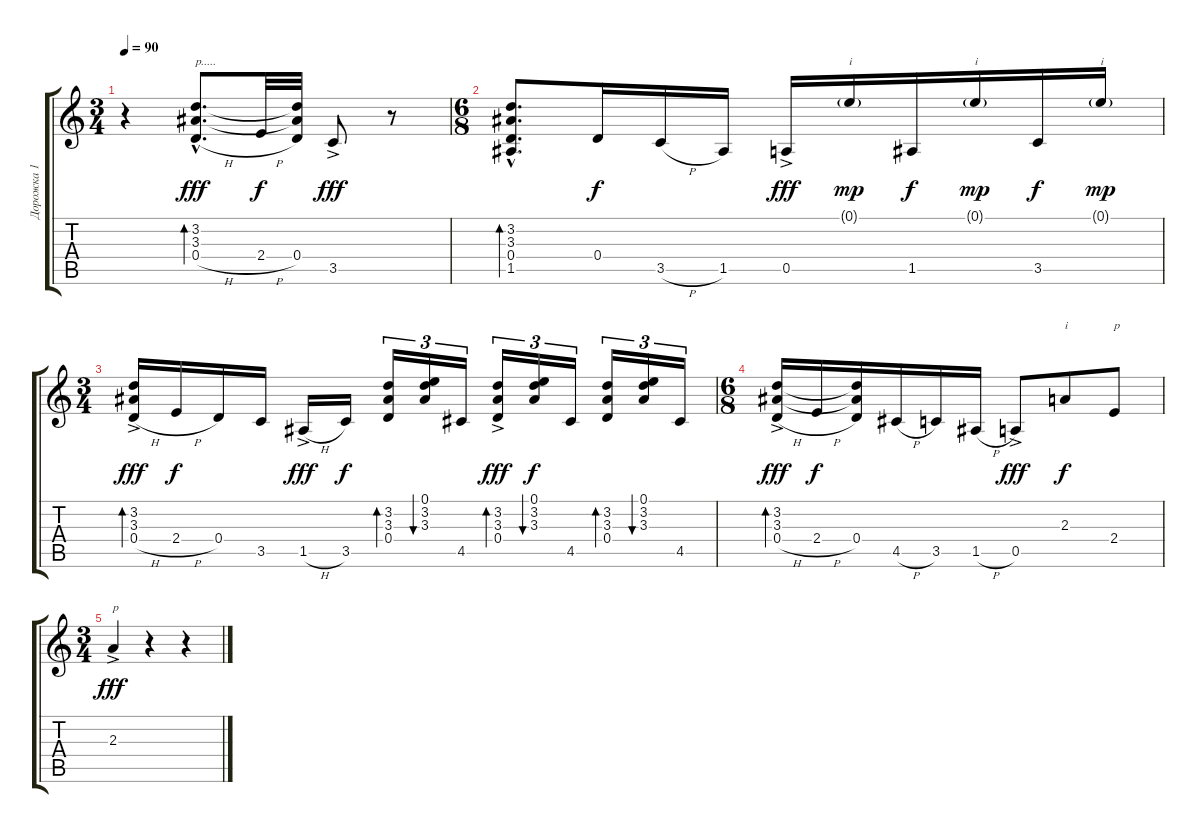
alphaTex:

\track ("Дорожка 1" "Дорожка 1") {instrument acousticguitarnylon}
\staff {score tabs}
\tuning (E4 B3 G3 D3 A2 E2) {hide}
\ts (3 4)
\tempo 90
\clef g2
\ks c
r.4{dy fff instrument acousticguitarnylon} (3.2{hac} 3.3{hac} 0.4{h hac}).8{d bd 60 txt "p....."} 2.4{h}.32{dy f} (3.2{t} 3.3{t} 0.4).32 3.5{ac}.8{dy fff} r.8 |
\ts (6 8)
(3.2{hac} 3.3{hac} 0.4{hac} 1.5{hac}).8{d bd 60} 0.4.16{dy f} 3.5{h}.16 1.5.16 0.5{ac}.16{dy fff} 0.1{g}.16{txt "i" dy mp} 1.5.16{dy f} 0.1{g}.16{txt "i" dy mp} 3.5.16{dy f} 0.1{g}.16{txt "i" dy mp} |
\ts (3 4)
(3.2 3.3 0.4{h ac}).16{bd 60 dy fff} 2.4{h}.16{dy f} 0.4.16 3.5.16 1.5{h ac}.16{dy fff} 3.5.16{dy f} (3.2 3.3 0.4).16{tu (3 2) bd 60} (0.1 3.2 3.3).16{tu (3 2) bu 60} 4.5.16{tu (3 2)} (3.2 3.3 0.4{ac}).16{tu (3 2) bd 60 dy fff} (0.1 3.2 3.3).16{tu (3 2) bu 60 dy f} 4.5.16{tu (3 2)} (3.2 3.3 0.4).16{tu (3 2) bd 60} (0.1 3.2 3.3).16{tu (3 2) bu 60} 4.5.16{tu (3 2)} |
\ts (6 8)
(3.2 3.3 0.4{h ac}).16{bd 60 dy fff} 2.4{h}.16{dy f} (3.2{t} 3.3{t} 0.4).16 4.5{h}.16 3.5.16 1.5{h}.16 0.5{ac}.8{dy fff} 2.3.8{txt "i" dy f} 2.4.8{txt "p"} |
\ts (3 4)
2.3{ac}.4{txt "p" dy fff} r.4 r.4
